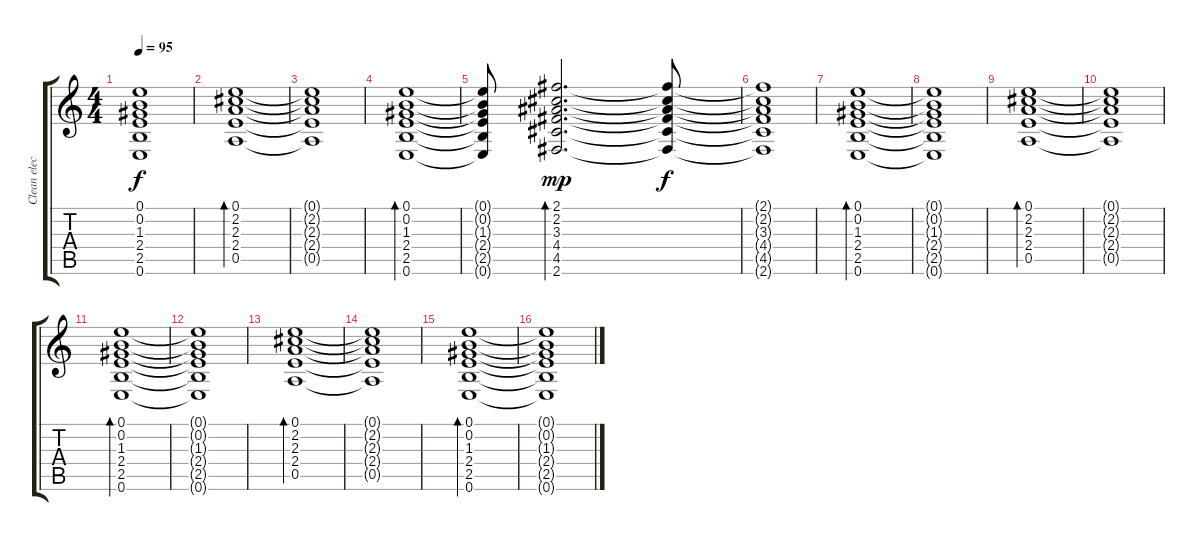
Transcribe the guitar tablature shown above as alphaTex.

\track ("Clean electric" "Clean elec") {instrument electricguitarclean}
\staff {score tabs}
\tuning (E4 B3 G3 D3 A2 E2) {hide}
\ts (4 4)
\tempo 95
\clef g2
\ks c
(0.1{t} 0.2{t} 1.3{t} 2.4{t} 2.5{t} 0.6{t}).1{dy f} |
(0.1 2.2 2.3 2.4 0.5).1{bd 240} |
(0.1{t} 2.2{t} 2.3{t} 2.4{t} 0.5{t}).1 |
(0.1 0.2 1.3 2.4 2.5 0.6).1{bd 240} |
(0.1{t} 0.2{t} 1.3{t} 2.4{t} 2.5{t} 0.6{t}).8 (2.1 2.2 3.3 4.4 4.5 2.6).2{d bd 240 dy mp} (2.1{t} 2.2{t} 3.3{t} 4.4{t} 4.5{t} 2.6{t}).8{dy f} |
(2.1{t} 2.2{t} 3.3{t} 4.4{t} 4.5{t} 2.6{t}).1 |
(0.1 0.2 1.3 2.4 2.5 0.6).1{bd 240} |
(0.1{t} 0.2{t} 1.3{t} 2.4{t} 2.5{t} 0.6{t}).1 |
(0.1 2.2 2.3 2.4 0.5).1{bd 240} |
(0.1{t} 2.2{t} 2.3{t} 2.4{t} 0.5{t}).1 |
(0.1 0.2 1.3 2.4 2.5 0.6).1{bd 240} |
(0.1{t} 0.2{t} 1.3{t} 2.4{t} 2.5{t} 0.6{t}).1 |
(0.1 2.2 2.3 2.4 0.5).1{bd 240} |
(0.1{t} 2.2{t} 2.3{t} 2.4{t} 0.5{t}).1 |
(0.1 0.2 1.3 2.4 2.5 0.6).1{bd 240} |
(0.1{t} 0.2{t} 1.3{t} 2.4{t} 2.5{t} 0.6{t}).1
